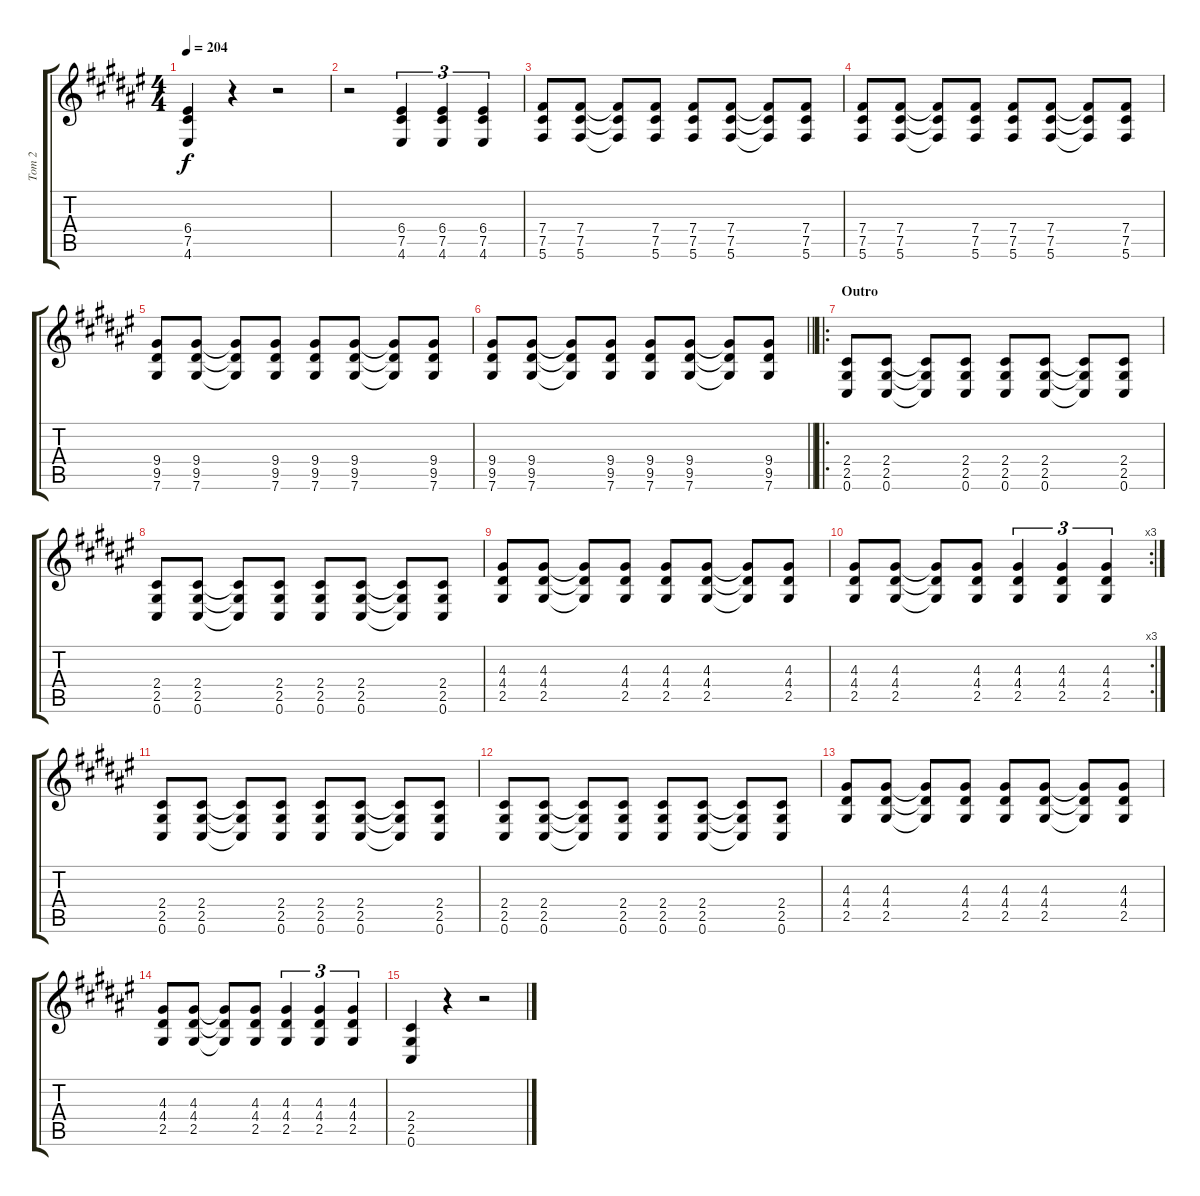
\track ("Tom 2" "Tom 2") {instrument distortionguitar}
\staff {score tabs}
\tuning (Db4 Ab3 E3 B2 Gb2 Db2) {hide}
\ts (4 4)
\tempo 204
\clef g2
\ks f#
(6.4 7.5 4.6).4{dy f} r.4 r.2 |
r.2 (6.4 7.5 4.6).4{tu (3 2)} (6.4 7.5 4.6).4{tu (3 2)} (6.4 7.5 4.6).4{tu (3 2)} |
(7.4 7.5 5.6).8 (7.4 7.5 5.6).8 (7.4{t} 7.5{t} 5.6{t}).8 (7.4 7.5 5.6).8 (7.4 7.5 5.6).8 (7.4 7.5 5.6).8 (7.4{t} 7.5{t} 5.6{t}).8 (7.4 7.5 5.6).8 |
(7.4 7.5 5.6).8 (7.4 7.5 5.6).8 (7.4{t} 7.5{t} 5.6{t}).8 (7.4 7.5 5.6).8 (7.4 7.5 5.6).8 (7.4 7.5 5.6).8 (7.4{t} 7.5{t} 5.6{t}).8 (7.4 7.5 5.6).8 |
(9.4 9.5 7.6).8 (9.4 9.5 7.6).8 (9.4{t} 9.5{t} 7.6{t}).8 (9.4 9.5 7.6).8 (9.4 9.5 7.6).8 (9.4 9.5 7.6).8 (9.4{t} 9.5{t} 7.6{t}).8 (9.4 9.5 7.6).8 |
\barLineRight lightlight
(9.4 9.5 7.6).8 (9.4 9.5 7.6).8 (9.4{t} 9.5{t} 7.6{t}).8 (9.4 9.5 7.6).8 (9.4 9.5 7.6).8 (9.4 9.5 7.6).8 (9.4{t} 9.5{t} 7.6{t}).8 (9.4 9.5 7.6).8 |
\ro
\section ("" "Outro")
(2.4 2.5 0.6).8 (2.4 2.5 0.6).8 (2.4{t} 2.5{t} 0.6{t}).8 (2.4 2.5 0.6).8 (2.4 2.5 0.6).8 (2.4 2.5 0.6).8 (2.4{t} 2.5{t} 0.6{t}).8 (2.4 2.5 0.6).8 |
(2.4 2.5 0.6).8 (2.4 2.5 0.6).8 (2.4{t} 2.5{t} 0.6{t}).8 (2.4 2.5 0.6).8 (2.4 2.5 0.6).8 (2.4 2.5 0.6).8 (2.4{t} 2.5{t} 0.6{t}).8 (2.4 2.5 0.6).8 |
(4.3 4.4 2.5).8 (4.3 4.4 2.5).8 (4.3{t} 4.4{t} 2.5{t}).8 (4.3 4.4 2.5).8 (4.3 4.4 2.5).8 (4.3 4.4 2.5).8 (4.3{t} 4.4{t} 2.5{t}).8 (4.3 4.4 2.5).8 |
\rc 3
(4.3 4.4 2.5).8 (4.3 4.4 2.5).8 (4.3{t} 4.4{t} 2.5{t}).8 (4.3 4.4 2.5).8 (4.3 4.4 2.5).4{tu (3 2)} (4.3 4.4 2.5).4{tu (3 2)} (4.3 4.4 2.5).4{tu (3 2)} |
(2.4 2.5 0.6).8 (2.4 2.5 0.6).8 (2.4{t} 2.5{t} 0.6{t}).8 (2.4 2.5 0.6).8 (2.4 2.5 0.6).8 (2.4 2.5 0.6).8 (2.4{t} 2.5{t} 0.6{t}).8 (2.4 2.5 0.6).8 |
(2.4 2.5 0.6).8 (2.4 2.5 0.6).8 (2.4{t} 2.5{t} 0.6{t}).8 (2.4 2.5 0.6).8 (2.4 2.5 0.6).8 (2.4 2.5 0.6).8 (2.4{t} 2.5{t} 0.6{t}).8 (2.4 2.5 0.6).8 |
(4.3 4.4 2.5).8 (4.3 4.4 2.5).8 (4.3{t} 4.4{t} 2.5{t}).8 (4.3 4.4 2.5).8 (4.3 4.4 2.5).8 (4.3 4.4 2.5).8 (4.3{t} 4.4{t} 2.5{t}).8 (4.3 4.4 2.5).8 |
(4.3 4.4 2.5).8 (4.3 4.4 2.5).8 (4.3{t} 4.4{t} 2.5{t}).8 (4.3 4.4 2.5).8 (4.3 4.4 2.5).4{tu (3 2)} (4.3 4.4 2.5).4{tu (3 2)} (4.3 4.4 2.5).4{tu (3 2)} |
(2.4 2.5 0.6).4 r.4 r.2
